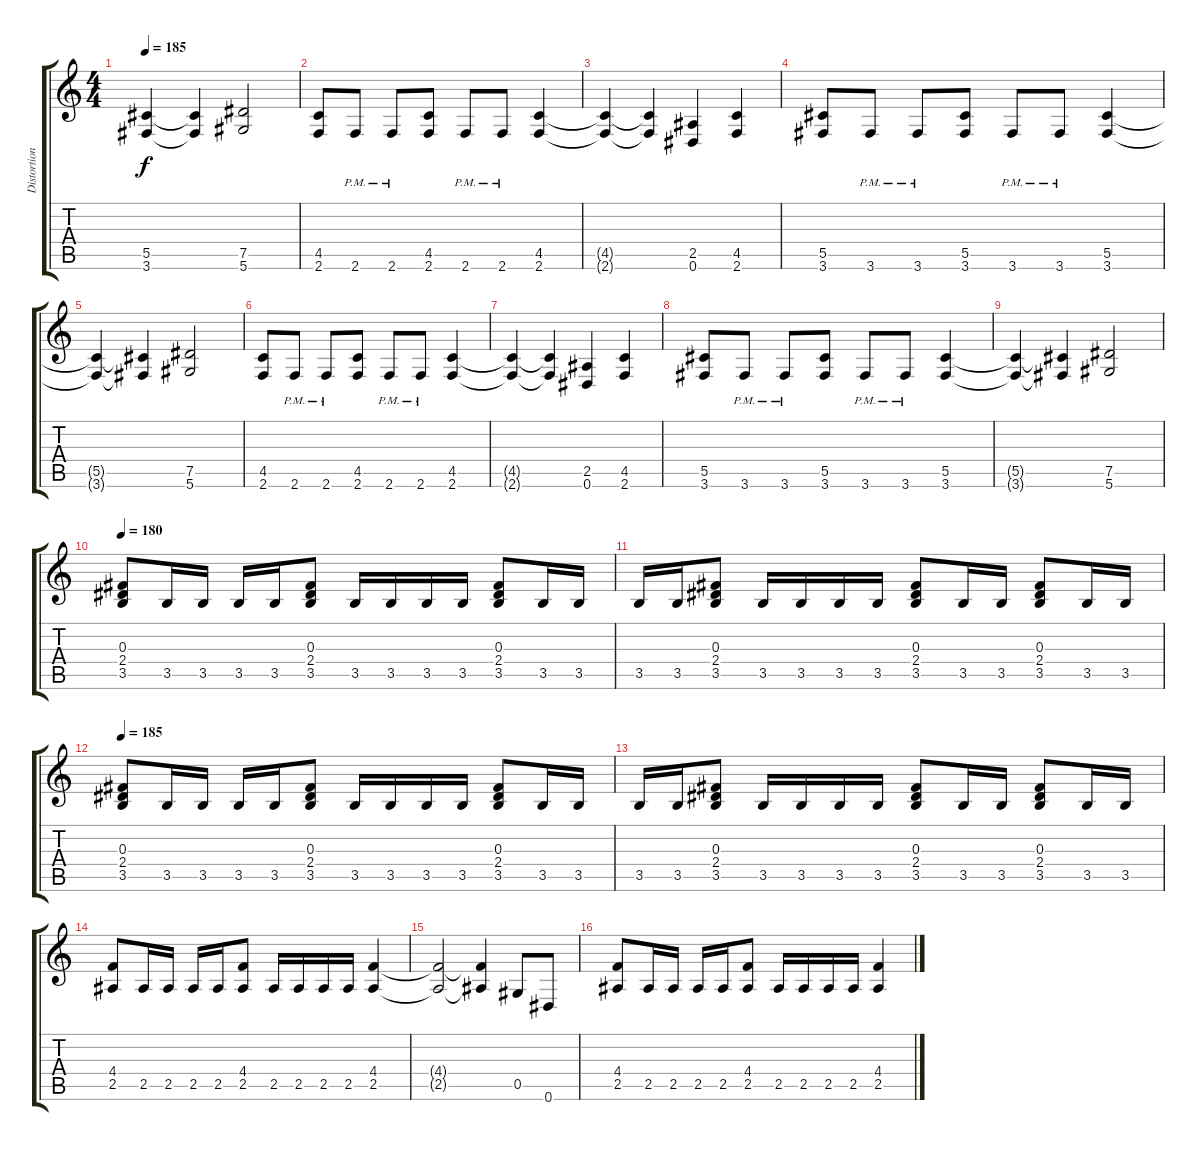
\track ("Distortion Guitar" "Distortion") {instrument distortionguitar}
\staff {score tabs}
\tuning (Eb4 Bb3 Gb3 Db3 Ab2 Eb2) {hide}
\ts (4 4)
\tempo 185
\clef g2
\ks c
(5.5{t} 3.6{t}).4{dy f} (5.5{t} 3.6{t}).4 (7.5 5.6).2 |
(4.5 2.6).8{instrument distortionguitar} 2.6{pm}.8 2.6{pm}.8 (4.5 2.6).8 2.6{pm}.8 2.6{pm}.8 (4.5 2.6).4 |
(4.5{t} 2.6{t}).4 (4.5{t} 2.6{t}).4 (2.5 0.6).4 (4.5 2.6).4 |
(5.5 3.6).8 3.6{pm}.8 3.6{pm}.8 (5.5 3.6).8 3.6{pm}.8 3.6{pm}.8 (5.5 3.6).4 |
(5.5{t} 3.6{t}).4 (5.5{t} 3.6{t}).4 (7.5 5.6).2 |
(4.5 2.6).8{instrument distortionguitar} 2.6{pm}.8 2.6{pm}.8 (4.5 2.6).8 2.6{pm}.8 2.6{pm}.8 (4.5 2.6).4 |
(4.5{t} 2.6{t}).4 (4.5{t} 2.6{t}).4 (2.5 0.6).4 (4.5 2.6).4 |
(5.5 3.6).8 3.6{pm}.8 3.6{pm}.8 (5.5 3.6).8 3.6{pm}.8 3.6{pm}.8 (5.5 3.6).4 |
(5.5{t} 3.6{t}).4 (5.5{t} 3.6{t}).4 (7.5 5.6).2 |
\tempo 180
(0.3 2.4 3.5).8{instrument distortionguitar} 3.5.16 3.5.16 3.5.16 3.5.16 (0.3 2.4 3.5).8 3.5.16 3.5.16 3.5.16 3.5.16 (0.3 2.4 3.5).8 3.5.16 3.5.16 |
3.5.16 3.5.16 (0.3 2.4 3.5).8 3.5.16 3.5.16 3.5.16 3.5.16 (0.3 2.4 3.5).8 3.5.16 3.5.16 (0.3 2.4 3.5).8 3.5.16 3.5.16 |
\tempo 185
(0.3 2.4 3.5).8{instrument distortionguitar} 3.5.16 3.5.16 3.5.16 3.5.16 (0.3 2.4 3.5).8 3.5.16 3.5.16 3.5.16 3.5.16 (0.3 2.4 3.5).8 3.5.16 3.5.16 |
3.5.16 3.5.16 (0.3 2.4 3.5).8 3.5.16 3.5.16 3.5.16 3.5.16 (0.3 2.4 3.5).8 3.5.16 3.5.16 (0.3 2.4 3.5).8 3.5.16 3.5.16 |
(4.4 2.5).8 2.5.16 2.5.16 2.5.16 2.5.16 (4.4 2.5).8 2.5.16 2.5.16 2.5.16 2.5.16 (4.4 2.5).4 |
(4.4{t} 2.5{t}).2 (4.4{t} 2.5{t}).4 0.5.8 0.6.8 |
(4.4 2.5).8 2.5.16 2.5.16 2.5.16 2.5.16 (4.4 2.5).8 2.5.16 2.5.16 2.5.16 2.5.16 (4.4 2.5).4
